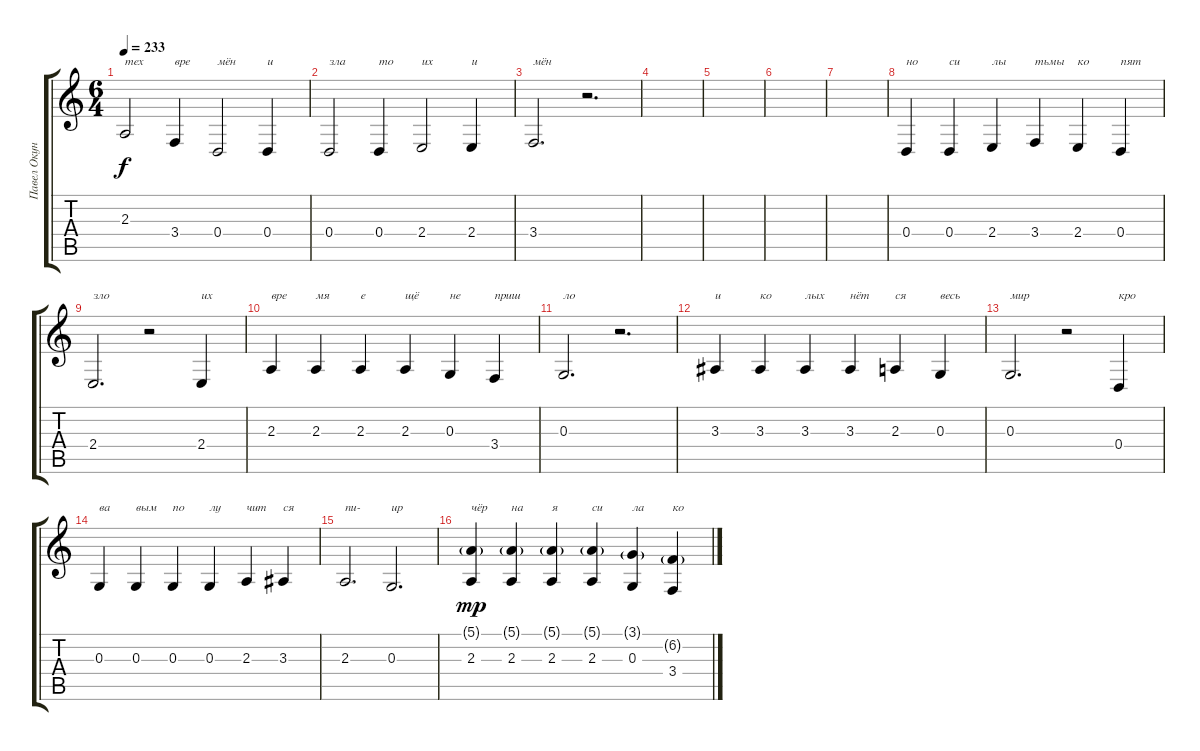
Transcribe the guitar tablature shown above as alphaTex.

\track ("Павел Окунев" "Павел Окун") {instrument bassoon}
\staff {score tabs}
\tuning (E4 B3 G3 D3 A2 E2) {hide}
\ts (6 4)
\tempo 233
\clef g2
\ks c
2.3.2{txt "тех" dy f} 3.4.4{txt "вре"} 0.4.2{txt "мён"} 0.4.4{txt "и"} |
0.4.2{txt "зла"} 0.4.4{txt "то"} 2.4.2{txt "их"} 2.4.4{txt "и"} |
3.4.2{d txt "мён"} r.2{d} |
|
|
|
|
0.4.4{txt "но"} 0.4.4{txt "си"} 2.4.4{txt "лы"} 3.4.4{txt "тьмы"} 2.4.4{txt "ко"} 0.4.4{txt "пят"} |
2.4.2{d txt "зло"} r.2 2.4.4{txt "их"} |
2.3.4{txt "вре"} 2.3.4{txt "мя"} 2.3.4{txt "е"} 2.3.4{txt "щё"} 0.3.4{txt "не"} 3.4.4{txt "приш"} |
0.3.2{d txt "ло"} r.2{d} |
3.3.4{txt "и"} 3.3.4{txt "ко"} 3.3.4{txt "лых"} 3.3.4{txt "нёт"} 2.3.4{txt "ся"} 0.3.4{txt "весь"} |
0.3.2{d txt "мир"} r.2 0.4.4{txt "кро"} |
0.3.4{txt "ва"} 0.3.4{txt "вым"} 0.3.4{txt "по"} 0.3.4{txt "лу"} 2.3.4{txt "чит"} 3.3.4{txt "ся"} |
2.3.2{d txt "пи-"} 0.3.2{d txt "ир"} |
(5.1{g} 2.3).4{txt "чёр" dy mp} (5.1{g} 2.3).4{txt "на"} (5.1{g} 2.3).4{txt "я"} (5.1{g} 2.3).4{txt "си"} (3.1{g} 0.3).4{txt "ла"} (6.2{g} 3.4).4{txt "ко"}
